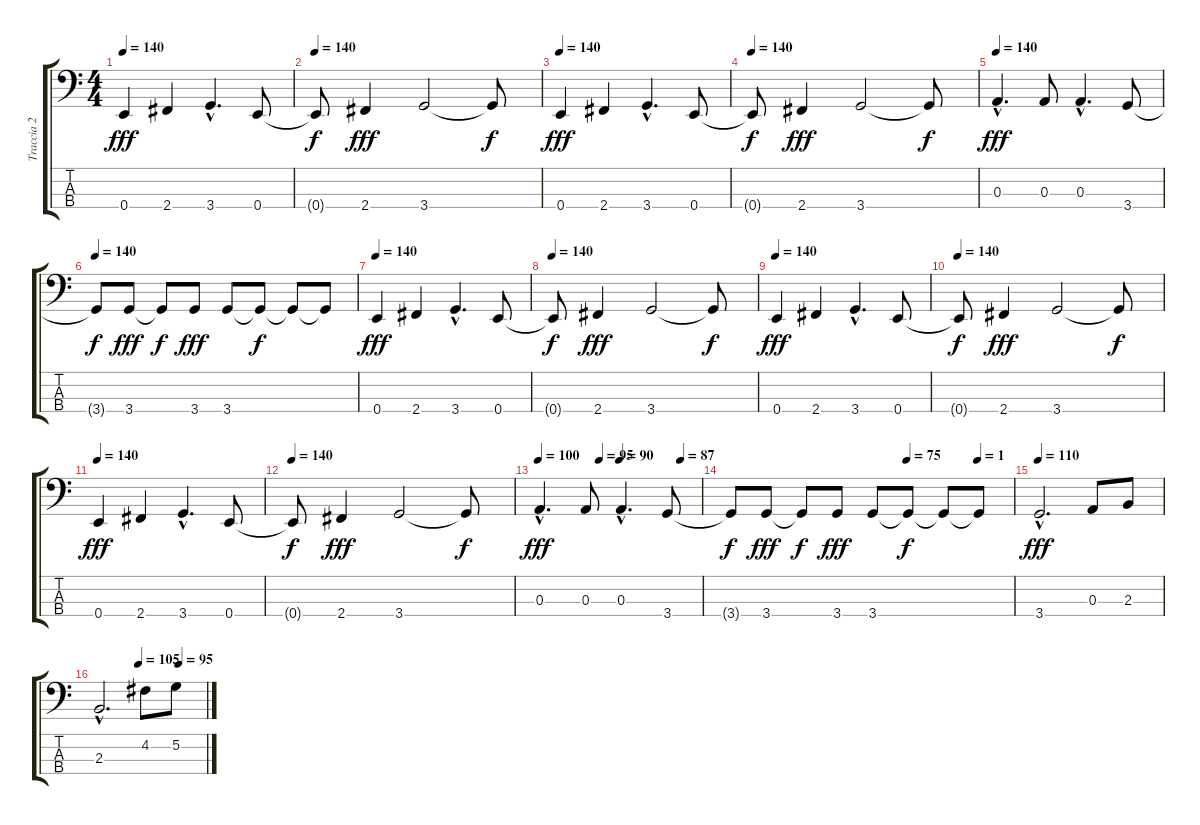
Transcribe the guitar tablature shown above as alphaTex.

\track ("Traccia 2" "Traccia 2") {instrument electricbasspick}
\staff {score tabs}
\tuning (G2 D2 A1 E1) {hide}
\ts (4 4)
\tempo 140
\clef f4
\ks c
0.4.4{dy fff} 2.4.4 3.4{hac}.4{d} 0.4.8 |
\tempo 140
0.4{t}.8{dy f} 2.4.4{dy fff} 3.4.2 3.4{t}.8{dy f} |
\tempo 140
0.4.4{dy fff} 2.4.4 3.4{hac}.4{d} 0.4.8 |
\tempo 140
0.4{t}.8{dy f} 2.4.4{dy fff} 3.4.2 3.4{t}.8{dy f} |
\tempo 140
0.3{hac}.4{d dy fff} 0.3.8 0.3{hac}.4{d} 3.4.8 |
\tempo 140
3.4{t}.8{dy f} 3.4.8{dy fff} 3.4{t}.8{dy f} 3.4.8{dy fff} 3.4.8 3.4{t}.8{dy f} 3.4{t}.8 3.4{t}.8 |
\tempo 140
0.4.4{dy fff} 2.4.4 3.4{hac}.4{d} 0.4.8 |
\tempo 140
0.4{t}.8{dy f} 2.4.4{dy fff} 3.4.2 3.4{t}.8{dy f} |
\tempo 140
0.4.4{dy fff} 2.4.4 3.4{hac}.4{d} 0.4.8 |
\tempo 140
0.4{t}.8{dy f} 2.4.4{dy fff} 3.4.2 3.4{t}.8{dy f} |
\tempo 140
0.4.4{dy fff} 2.4.4 3.4{hac}.4{d} 0.4.8 |
\tempo 140
0.4{t}.8{dy f} 2.4.4{dy fff} 3.4.2 3.4{t}.8{dy f} |
\tempo 100
\tempo (95 0.375)
\tempo (90 0.5)
\tempo (87 0.875)
0.3{hac}.4{d dy fff} 0.3.8 0.3{hac}.4{d} 3.4.8 |
\tempo (75 0.625)
\tempo (1 0.875)
3.4{t}.8{dy f} 3.4.8{dy fff} 3.4{t}.8{dy f} 3.4.8{dy fff} 3.4.8 3.4{t}.8{dy f} 3.4{t}.8 3.4{t}.8 |
\tempo 110
3.4{hac}.2{d dy fff} 0.3.8 2.3.8 |
\tempo (105 0.375)
\tempo (95 0.75)
2.3{hac}.2{d} 4.2.8 5.2.8
